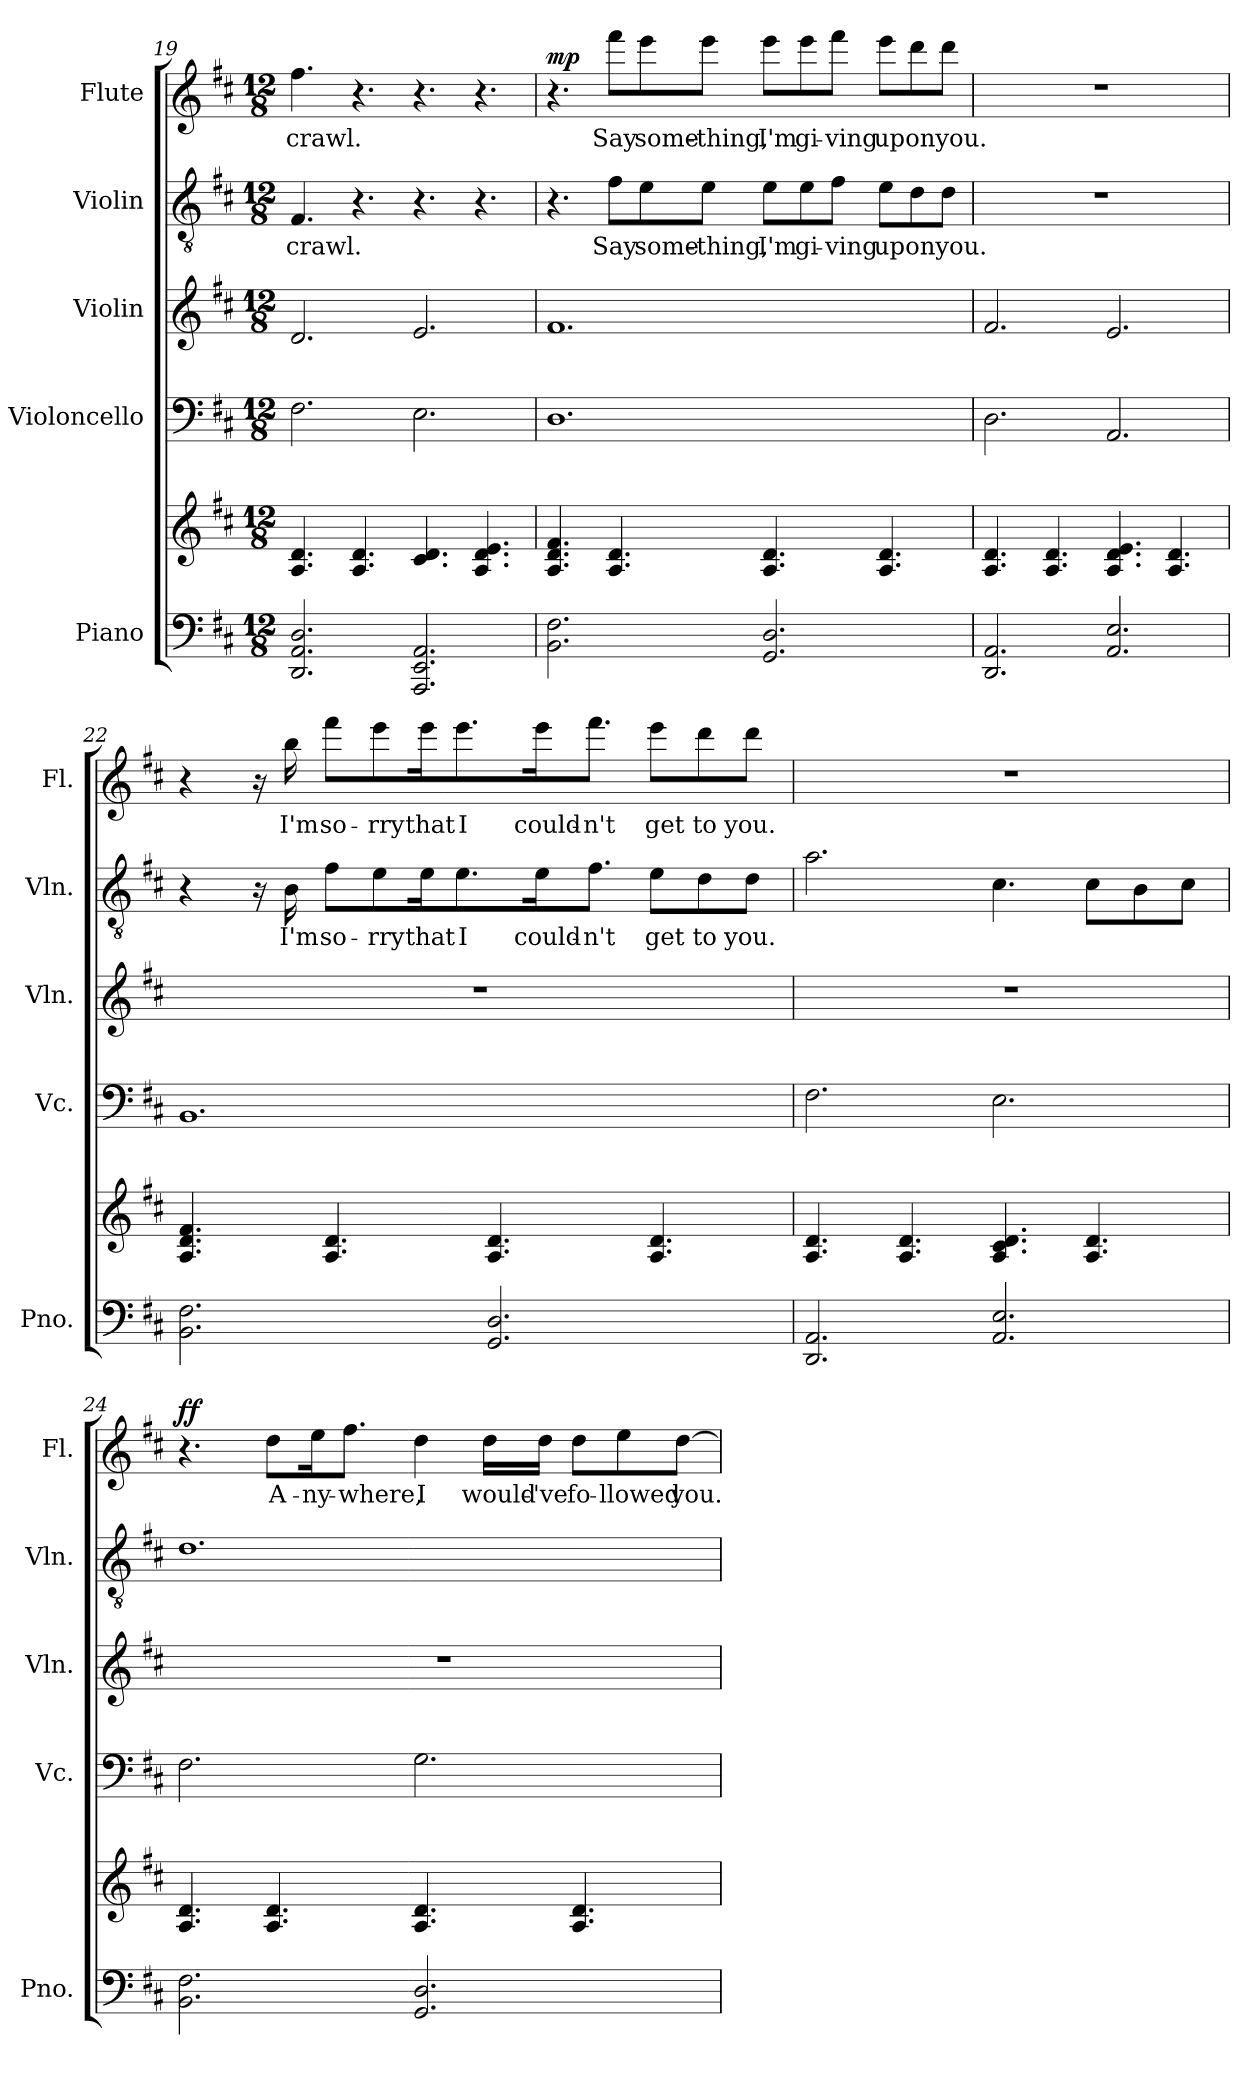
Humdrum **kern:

**kern	**kern	**kern	**kern	**kern	**text	**kern	**text	**dynam
*part5	*part5	*part4	*part3	*part2	*part2	*part1	*part1	*part1
*staff6	*staff5	*staff4	*staff3	*staff2	*staff2	*staff1	*staff1	*staff1
*I"Piano	*	*I"Violoncello	*I"Violin	*I"Violin	*	*I"Flute	*	*
*I'Pno.	*	*I'Vc.	*I'Vln.	*I'Vln.	*	*I'Fl.	*	*
!!LO:PB:g=z
*clefF4	*clefG2	*clefF4	*clefG2	*clefGv2	*	*clefG2	*	*
*k[f#c#]	*k[f#c#]	*k[f#c#]	*k[f#c#]	*k[f#c#]	*	*k[f#c#]	*	*
*M12/8	*M12/8	*M12/8	*M12/8	*M12/8	*	*M12/8	*	*
=19	=19	=19	=19	=19	=19	=19	=19	=19
2.DD/ 2.AA/ 2.D/	4.A/ 4.d/	2.F#\	2.d/	4.F#/	crawl.	4.ff#\	crawl.	.
.	4.A/ 4.d/	.	.	4.r	.	4.r	.	.
2.AAA/ 2.EE/ 2.AA/	4.c#/ 4.d/	2.E\	2.e/	4.r	.	4.r	.	.
.	4.A/ 4.d/ 4.e/	.	.	4.r	.	4.r	.	.
=20	=20	=20	=20	=20	=20	=20	=20	=20
!	!	!	!	!	!	!	!	!LO:DY:b
2.BB\ 2.F#\	4.A/ 4.d/ 4.f#/	1.D	1.f#	4.r	.	4.r	.	mp
.	4.A/ 4.d/	.	.	8f#\L	Say	8fff#\L	Say	.
.	.	.	.	8e\	some-	8eee\	some-	.
.	.	.	.	8e\J	-thing,	8eee\J	-thing,	.
2.GG/ 2.D/	4.A/ 4.d/	.	.	8e\L	I'm	8eee\L	I'm	.
.	.	.	.	8e\	gi-	8eee\	gi-	.
.	.	.	.	8f#\J	-ving	8fff#\J	-ving	.
.	4.A/ 4.d/	.	.	8e\L	up	8eee\L	up	.
.	.	.	.	8d\	on	8ddd\	on	.
.	.	.	.	8d\J	you.	8ddd\J	you.	.
=21	=21	=21	=21	=21	=21	=21	=21	=21
2.DD/ 2.AA/	4.A/ 4.d/	2.D\	2.f#/	1.r	.	1.r	.	.
.	4.A/ 4.d/	.	.	.	.	.	.	.
2.AA/ 2.E/	4.A/ 4.d/ 4.e/	2.AA/	2.e/	.	.	.	.	.
.	4.A/ 4.d/	.	.	.	.	.	.	.
!!LO:LB:g=z
=22	=22	=22	=22	=22	=22	=22	=22	=22
2.BB\ 2.F#\	4.A/ 4.d/ 4.f#/	1.BB	1.r	4r	.	4r	.	.
.	.	.	.	16r	.	16r	.	.
.	.	.	.	16B\	I'm	16bb\	I'm	.
.	4.A/ 4.d/	.	.	8f#\L	so-	8fff#\L	so-	.
.	.	.	.	8e\	-rry	8eee\	-rry	.
.	.	.	.	16e\K	that	16eee\K	that	.
.	.	.	.	8.e\	I	8.eee\	I	.
2.GG/ 2.D/	4.A/ 4.d/	.	.	.	.	.	.	.
.	.	.	.	16e\K	could-	16eee\K	could-	.
.	.	.	.	8.f#\J	-n't	8.fff#\J	-n't	.
.	4.A/ 4.d/	.	.	8e\L	get	8eee\L	get	.
.	.	.	.	8d\	to	8ddd\	to	.
.	.	.	.	8d\J	you.	8ddd\J	you.	.
=23	=23	=23	=23	=23	=23	=23	=23	=23
2.DD/ 2.AA/	4.A/ 4.d/	2.F#\	1.r	2.a\	.	1.r	.	.
.	4.A/ 4.d/	.	.	.	.	.	.	.
2.AA/ 2.E/	4.A/ 4.c#/ 4.d/	2.E\	.	4.c#\	.	.	.	.
.	4.A/ 4.d/	.	.	8c#\L	.	.	.	.
.	.	.	.	8B\	.	.	.	.
.	.	.	.	8c#\J	.	.	.	.
!!LO:PB:g=z
=24	=24	=24	=24	=24	=24	=24	=24	=24
!	!	!	!	!	!	!	!	!LO:DY:b
2.BB\ 2.F#\	4.A/ 4.d/	2.F#\	1.r	1.d	.	4.r	.	ff
.	4.A/ 4.d/	.	.	.	.	8dd\L	A-	.
.	.	.	.	.	.	16ee\K	-ny-	.
.	.	.	.	.	.	8.ff#\J	-where,	.
2.GG/ 2.D/	4.A/ 4.d/	2.G\	.	.	.	4dd\	I	.
.	.	.	.	.	.	16dd\LL	would-	.
.	.	.	.	.	.	16dd\JJ	-'ve	.
.	4.A/ 4.d/	.	.	.	.	8dd\L	fo-	.
.	.	.	.	.	.	8ee\	-llowed	.
.	.	.	.	.	.	[8dd\J	you.	.
=	=	=	=	=	=	=	=	=
*-	*-	*-	*-	*-	*-	*-	*-	*-
